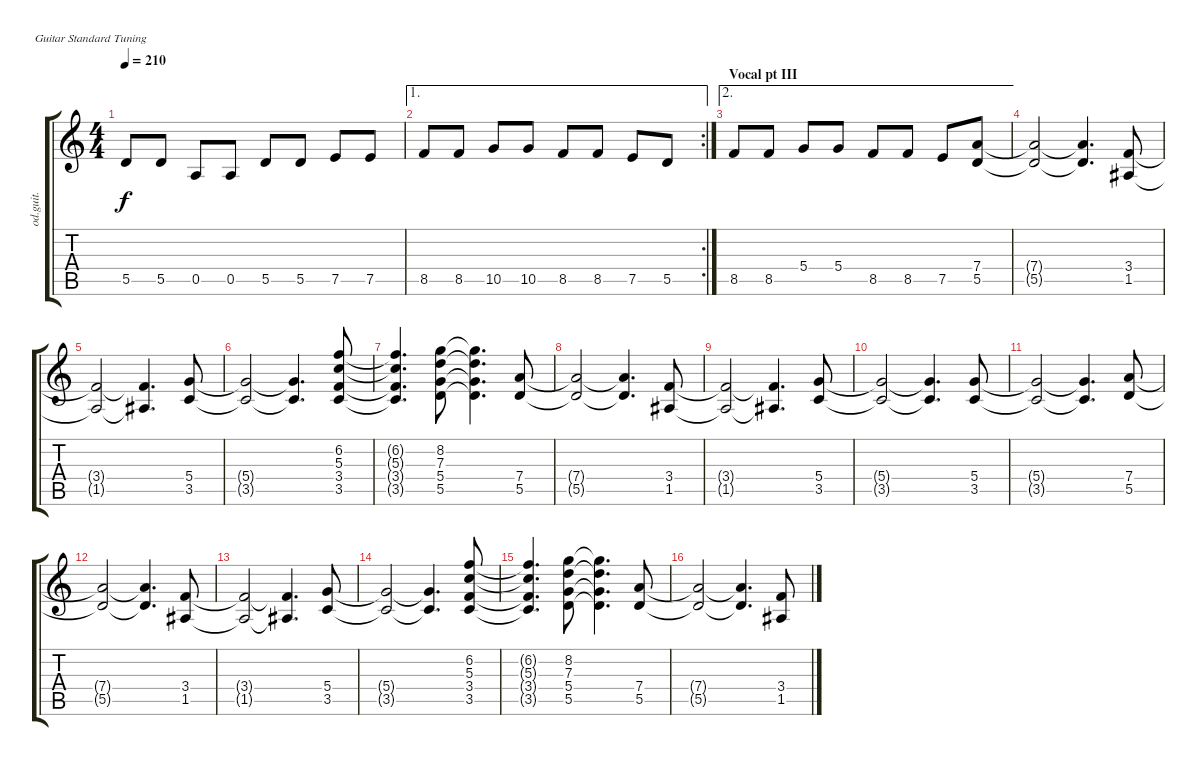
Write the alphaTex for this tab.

\defaultSystemsLayout 4
\bracketExtendMode groupsimilarinstruments
\otherSystemsTrackNameOrientation horizontal
\track ("Dave Murray" "od.guit.") {instrument overdrivenguitar}
\staff {score tabs}
\tuning (E4 B3 G3 D3 A2 E2)
\ts (4 4)
\tempo 210
\clef g2
\ks c
5.5{t}.8{dy f} 5.5.8 0.5.8 0.5.8 5.5.8 5.5.8 7.5.8 7.5.8 |
\ae 1
\rc 2
8.5.8 8.5.8 10.5.8 10.5.8 8.5.8 8.5.8 7.5.8 5.5.8 |
\ae 2
\section ("" "Vocal pt III")
8.5.8 8.5.8 5.4.8 5.4.8 8.5.8 8.5.8 7.5.8 (7.4 5.5).8 |
(7.4{t} 5.5{t}).2 (7.4{t} 5.5{t}).4{d} (3.4 1.5{acc #}).8 |
(3.4{t} 1.5{t acc #}).2 (3.4{t} 1.5{t acc #}).4{d} (5.4 3.5).8 |
(5.4{t} 3.5{t}).2 (5.4{t} 3.5{t}).4{d} (6.2 5.3 3.4 3.5).8 |
(6.2{t} 5.3{t} 3.4{t} 3.5{t}).4{d} (8.2 7.3 5.4 5.5).8 (8.2{t} 7.3{t} 5.4{t} 5.5{t}).4{d} (7.4 5.5).8 |
(7.4{t} 5.5{t}).2 (7.4{t} 5.5{t}).4{d} (3.4 1.5{acc #}).8 |
(3.4{t} 1.5{t acc #}).2 (3.4{t} 1.5{t acc #}).4{d} (5.4 3.5).8 |
(5.4{t} 3.5{t}).2 (5.4{t} 3.5{t}).4{d} (5.4 3.5).8 |
(5.4{t} 3.5{t}).2 (5.4{t} 3.5{t}).4{d} (7.4 5.5).8 |
(7.4{t} 5.5{t}).2 (7.4{t} 5.5{t}).4{d} (3.4 1.5{acc #}).8 |
(3.4{t} 1.5{t acc #}).2 (3.4{t} 1.5{t acc #}).4{d} (5.4 3.5).8 |
(5.4{t} 3.5{t}).2 (5.4{t} 3.5{t}).4{d} (6.2 5.3 3.4 3.5).8 |
(6.2{t} 5.3{t} 3.4{t} 3.5{t}).4{d} (8.2 7.3 5.4 5.5).8 (8.2{t} 7.3{t} 5.4{t} 5.5{t}).4{d} (7.4 5.5).8 |
(7.4{t} 5.5{t}).2 (7.4{t} 5.5{t}).4{d} (3.4 1.5{acc #}).8
